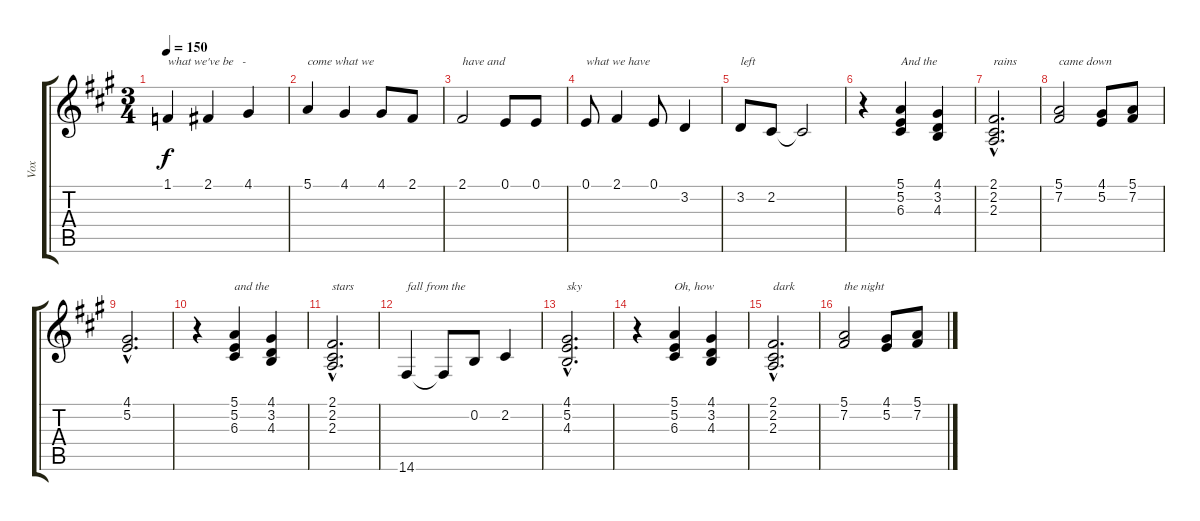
\track ("Vox" "Vox") {instrument violin}
\staff {score tabs}
\tuning (E4 B3 G3 D3 A2 E2) {hide}
\ts (3 4)
\tempo 150
\clef g2
\ks f#minor
1.1.4{txt "what we've be   -" dy f} 2.1.4 4.1.4 |
5.1.4{txt "come what we"} 4.1.4 4.1.8 2.1.8 |
2.1.2{txt "have and"} 0.1.8 0.1.8 |
0.1.8{txt "what we have"} 2.1.4 0.1.8 3.2.4 |
3.2.8{txt "left"} 2.2.8 2.2{t}.2 |
r.4 (5.1 5.2 6.3).4{txt "And the"} (4.1 3.2 4.3).4 |
(2.1{hac} 2.2{hac} 2.3{hac}).2{d txt "rains"} |
(5.1 7.2).2{txt "came down"} (4.1 5.2).8 (5.1 7.2).8 |
(4.1{hac} 5.2{hac}).2{d} |
r.4 (5.1 5.2 6.3).4{txt "and the"} (4.1 3.2 4.3).4 |
(2.1{hac} 2.2{hac} 2.3{hac}).2{d txt "stars"} |
14.6.4{txt "fall from the"} 14.6{t}.8 0.2.8 2.2.4 |
(4.1{hac} 5.2{hac} 4.3{hac}).2{d txt "sky"} |
r.4 (5.1 5.2 6.3).4{txt "Oh, how"} (4.1 3.2 4.3).4 |
(2.1{hac} 2.2{hac} 2.3{hac}).2{d txt "dark"} |
(5.1 7.2).2{txt "the night"} (4.1 5.2).8 (5.1 7.2).8
